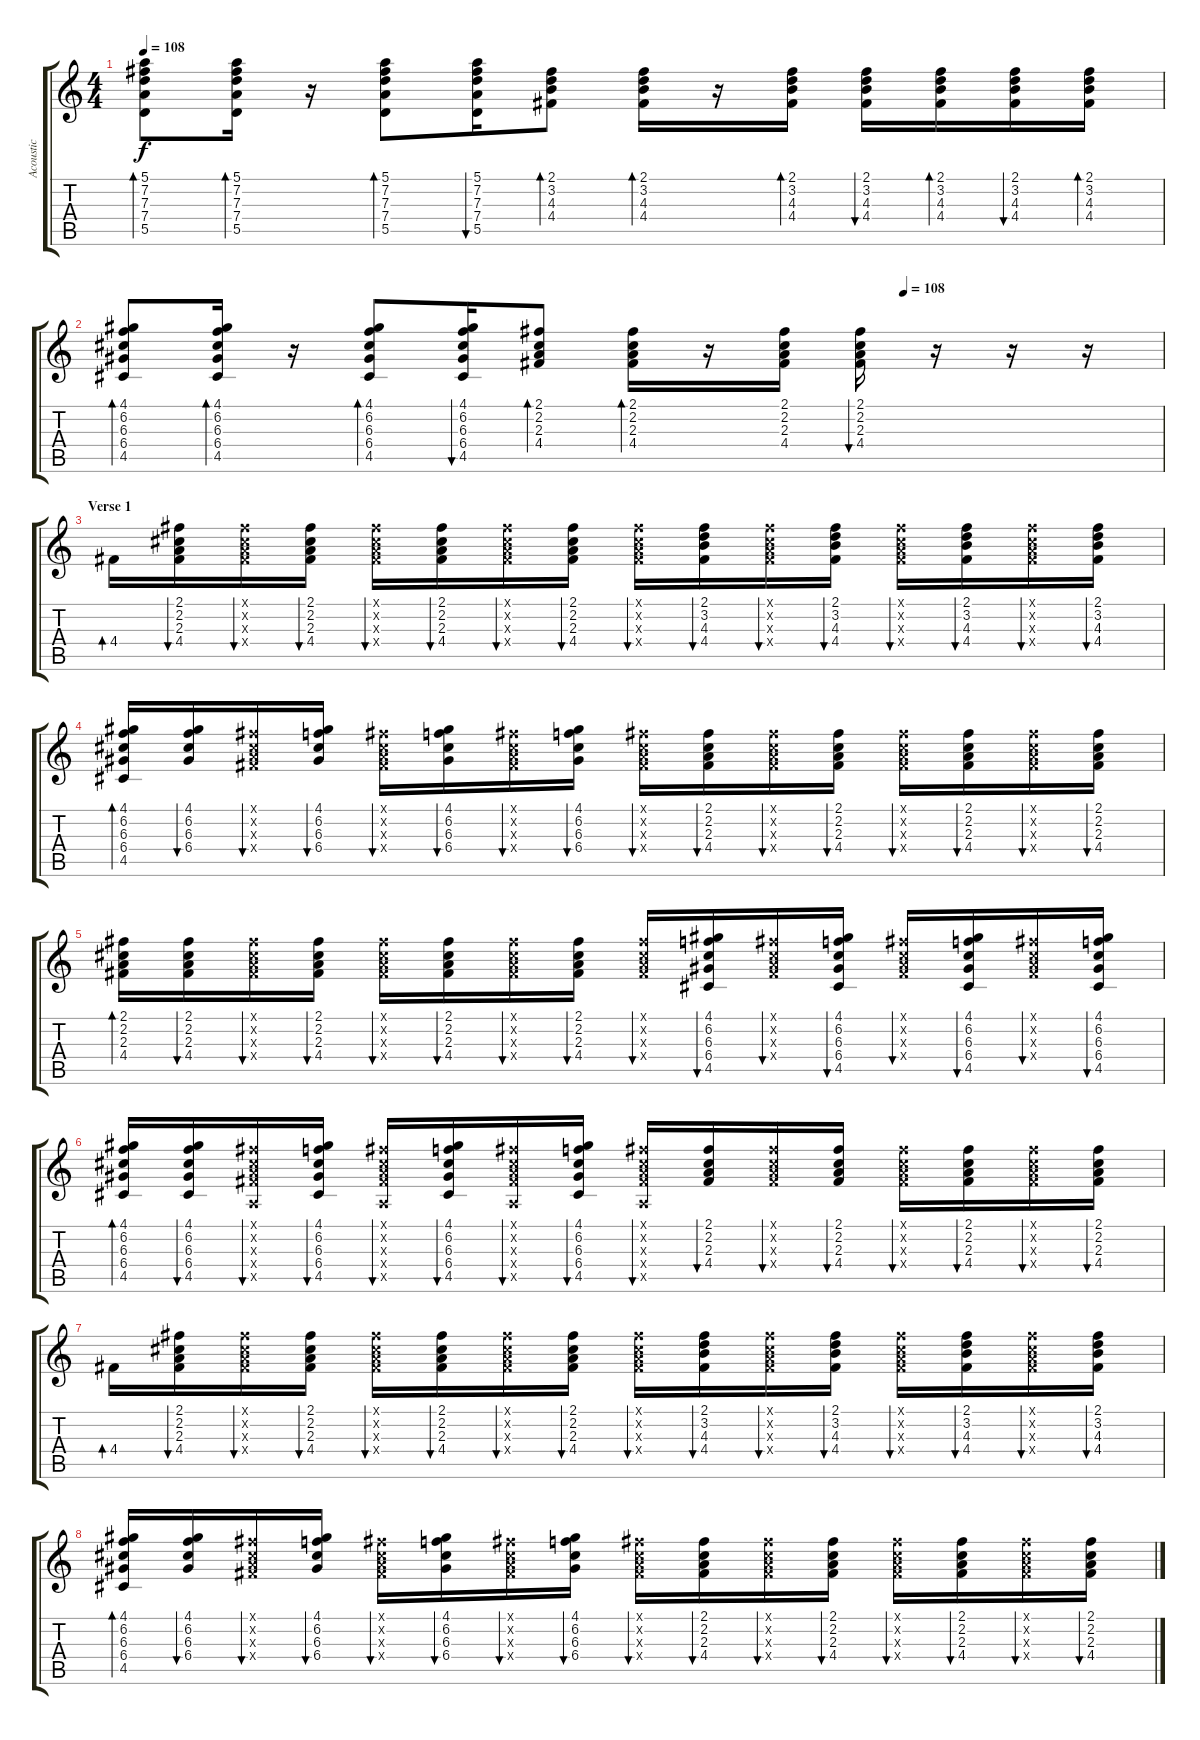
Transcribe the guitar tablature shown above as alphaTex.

\track ("Acoustic" "Acoustic") {instrument acousticguitarsteel}
\staff {score tabs}
\tuning (E4 B3 G3 D3 A2 E2) {hide}
\ts (4 4)
\tempo 108
\clef g2
\ks c
(5.1 7.2 7.3 7.4 5.5).8{bd 60 dy f} (5.1 7.2 7.3 7.4 5.5).16{bd 60} r.16 (5.1 7.2 7.3 7.4 5.5).8{bd 60} (5.1 7.2 7.3 7.4 5.5).16{bu 60} (2.1 3.2 4.3 4.4).8{bd 60} (2.1 3.2 4.3 4.4).16{bd 60} r.16 (2.1 3.2 4.3 4.4).16{bd 60} (2.1 3.2 4.3 4.4).16{bu 60} (2.1 3.2 4.3 4.4).16{bd 60} (2.1 3.2 4.3 4.4).16{bu 60} (2.1 3.2 4.3 4.4).16{bd 60} |
\tempo (108 0.75)
(4.1 6.2 6.3 6.4 4.5).8{bd 60} (4.1 6.2 6.3 6.4 4.5).16{bd 60} r.16 (4.1 6.2 6.3 6.4 4.5).8{bd 60} (4.1 6.2 6.3 6.4 4.5).16{bu 60} (2.1 2.2 2.3 4.4).8{bd 60} (2.1 2.2 2.3 4.4).16{bd 60} r.16 (2.1 2.2 2.3 4.4).16 (2.1 2.2 2.3 4.4).16{bu 60} r.16 r.16 r.16 |
\section ("" "Verse 1")
4.4.16{bd 60} (2.1 2.2 2.3 4.4).16{bu 60} (2.1{x} 2.2{x} 2.3{x} 4.4{x}).16{bu 60} (2.1 2.2 2.3 4.4).16{bu 60} (2.1{x} 2.2{x} 2.3{x} 4.4{x}).16{bu 60} (2.1 2.2 2.3 4.4).16{bu 60} (2.1{x} 2.2{x} 2.3{x} 4.4{x}).16{bu 60} (2.1 2.2 2.3 4.4).16{bu 60} (2.1{x} 2.2{x} 2.3{x} 4.4{x}).16{bu 60} (2.1 3.2 4.3 4.4).16{bu 60} (2.1{x} 2.2{x} 2.3{x} 4.4{x}).16{bu 60} (2.1 3.2 4.3 4.4).16{bu 60} (2.1{x} 2.2{x} 2.3{x} 4.4{x}).16{bu 60} (2.1 3.2 4.3 4.4).16{bu 60} (2.1{x} 2.2{x} 2.3{x} 4.4{x}).16{bu 60} (2.1 3.2 4.3 4.4).16{bu 60} |
(4.1 6.2 6.3 6.4 4.5).16{bd 60} (4.1 6.2 6.3 6.4).16{bu 60} (2.1{x} 2.2{x} 2.3{x} 4.4{x}).16{bu 60} (4.1 6.2 6.3 6.4).16{bu 60} (2.1{x} 2.2{x} 2.3{x} 4.4{x}).16{bu 60} (4.1 6.2 6.3 6.4).16{bu 60} (2.1{x} 2.2{x} 2.3{x} 4.4{x}).16{bu 60} (4.1 6.2 6.3 6.4).16{bu 60} (2.1{x} 2.2{x} 2.3{x} 4.4{x}).16{bu 60} (2.1 2.2 2.3 4.4).16{bu 60} (2.1{x} 2.2{x} 2.3{x} 4.4{x}).16{bu 60} (2.1 2.2 2.3 4.4).16{bu 60} (2.1{x} 2.2{x} 2.3{x} 4.4{x}).16{bu 60} (2.1 2.2 2.3 4.4).16{bu 60} (2.1{x} 2.2{x} 2.3{x} 4.4{x}).16{bu 60} (2.1 2.2 2.3 4.4).16{bu 60} |
(2.1 2.2 2.3 4.4).16{bd 60} (2.1 2.2 2.3 4.4).16{bu 60} (2.1{x} 2.2{x} 2.3{x} 4.4{x}).16{bu 60} (2.1 2.2 2.3 4.4).16{bu 60} (2.1{x} 2.2{x} 2.3{x} 4.4{x}).16{bu 60} (2.1 2.2 2.3 4.4).16{bu 60} (2.1{x} 2.2{x} 2.3{x} 4.4{x}).16{bu 60} (2.1 2.2 2.3 4.4).16{bu 60} (2.1{x} 2.2{x} 2.3{x} 4.4{x}).16{bu 60} (4.1 6.2 6.3 6.4 4.5).16{bu 60} (2.1{x} 2.2{x} 2.3{x} 4.4{x}).16{bu 60} (4.1 6.2 6.3 6.4 4.5).16{bu 60} (2.1{x} 2.2{x} 2.3{x} 4.4{x}).16{bu 60} (4.1 6.2 6.3 6.4 4.5).16{bu 60} (2.1{x} 2.2{x} 2.3{x} 4.4{x}).16{bu 60} (4.1 6.2 6.3 6.4 4.5).16{bu 60} |
(4.1 6.2 6.3 6.4 4.5).16{bd 60} (4.1 6.2 6.3 6.4 4.5).16{bu 60} (2.1{x} 2.2{x} 2.3{x} 4.4{x} 0.5{x}).16{bu 60} (4.1 6.2 6.3 6.4 4.5).16{bu 60} (2.1{x} 2.2{x} 2.3{x} 4.4{x} 0.5{x}).16{bu 60} (4.1 6.2 6.3 6.4 4.5).16{bu 60} (2.1{x} 2.2{x} 2.3{x} 4.4{x} 0.5{x}).16{bu 60} (4.1 6.2 6.3 6.4 4.5).16{bu 60} (2.1{x} 2.2{x} 2.3{x} 4.4{x} 0.5{x}).16{bu 60} (2.1 2.2 2.3 4.4).16{bu 60} (2.1{x} 2.2{x} 2.3{x} 4.4{x}).16{bu 60} (2.1 2.2 2.3 4.4).16{bu 60} (2.1{x} 2.2{x} 2.3{x} 4.4{x}).16{bu 60} (2.1 2.2 2.3 4.4).16{bu 60} (2.1{x} 2.2{x} 2.3{x} 4.4{x}).16{bu 60} (2.1 2.2 2.3 4.4).16{bu 60} |
4.4.16{bd 60} (2.1 2.2 2.3 4.4).16{bu 60} (2.1{x} 2.2{x} 2.3{x} 4.4{x}).16{bu 60} (2.1 2.2 2.3 4.4).16{bu 60} (2.1{x} 2.2{x} 2.3{x} 4.4{x}).16{bu 60} (2.1 2.2 2.3 4.4).16{bu 60} (2.1{x} 2.2{x} 2.3{x} 4.4{x}).16{bu 60} (2.1 2.2 2.3 4.4).16{bu 60} (2.1{x} 2.2{x} 2.3{x} 4.4{x}).16{bu 60} (2.1 3.2 4.3 4.4).16{bu 60} (2.1{x} 2.2{x} 2.3{x} 4.4{x}).16{bu 60} (2.1 3.2 4.3 4.4).16{bu 60} (2.1{x} 2.2{x} 2.3{x} 4.4{x}).16{bu 60} (2.1 3.2 4.3 4.4).16{bu 60} (2.1{x} 2.2{x} 2.3{x} 4.4{x}).16{bu 60} (2.1 3.2 4.3 4.4).16{bu 60} |
(4.1 6.2 6.3 6.4 4.5).16{bd 60} (4.1 6.2 6.3 6.4).16{bu 60} (2.1{x} 2.2{x} 2.3{x} 4.4{x}).16{bu 60} (4.1 6.2 6.3 6.4).16{bu 60} (2.1{x} 2.2{x} 2.3{x} 4.4{x}).16{bu 60} (4.1 6.2 6.3 6.4).16{bu 60} (2.1{x} 2.2{x} 2.3{x} 4.4{x}).16{bu 60} (4.1 6.2 6.3 6.4).16{bu 60} (2.1{x} 2.2{x} 2.3{x} 4.4{x}).16{bu 60} (2.1 2.2 2.3 4.4).16{bu 60} (2.1{x} 2.2{x} 2.3{x} 4.4{x}).16{bu 60} (2.1 2.2 2.3 4.4).16{bu 60} (2.1{x} 2.2{x} 2.3{x} 4.4{x}).16{bu 60} (2.1 2.2 2.3 4.4).16{bu 60} (2.1{x} 2.2{x} 2.3{x} 4.4{x}).16{bu 60} (2.1 2.2 2.3 4.4).16{bu 60}
